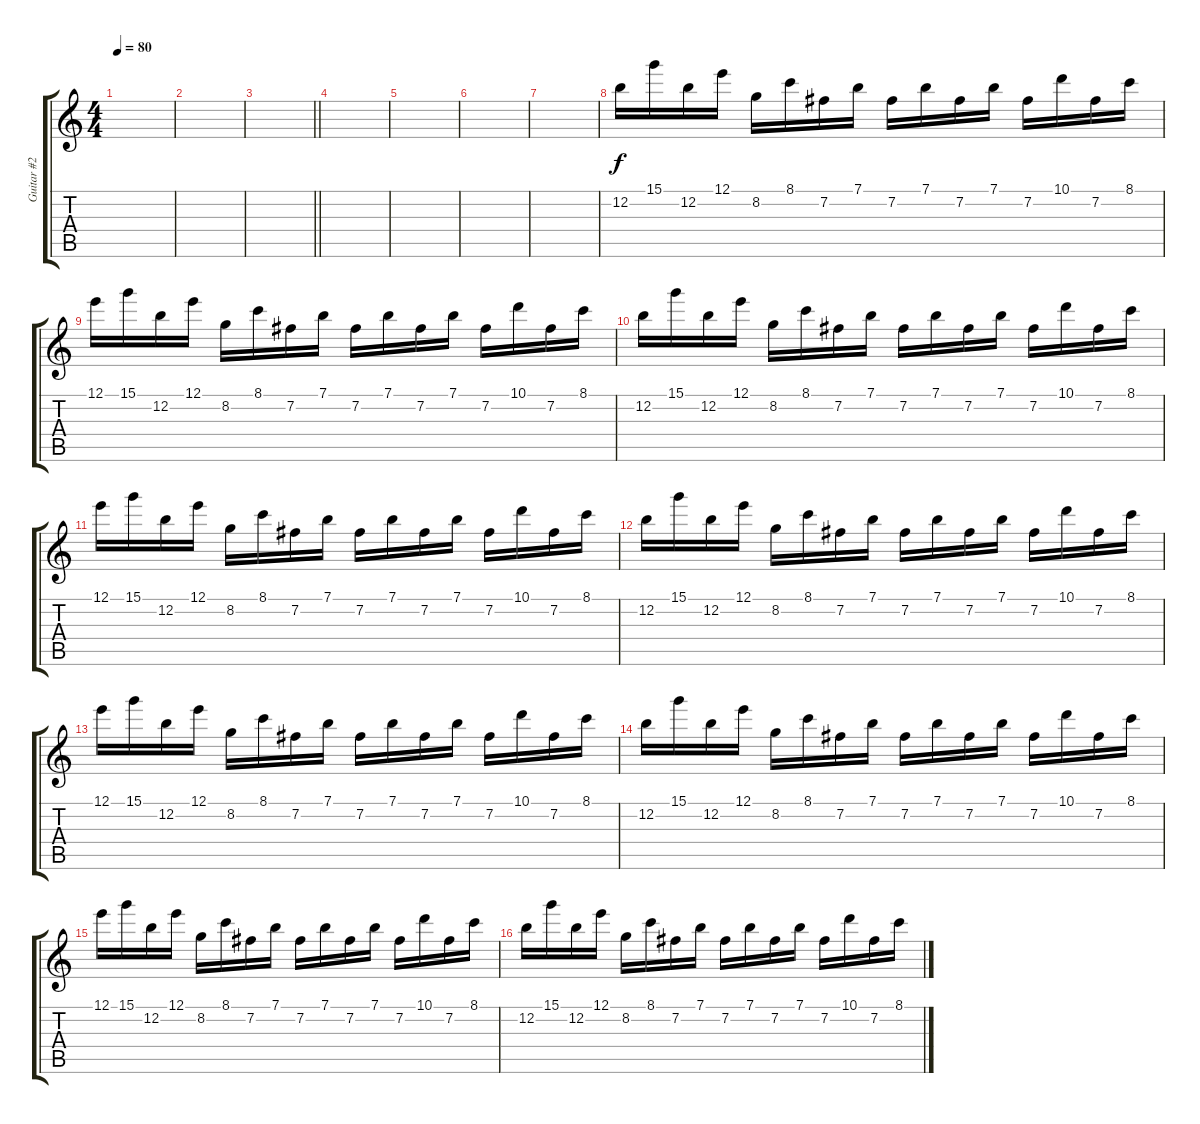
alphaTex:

\track ("Guitar #2" "Guitar #2") {instrument distortionguitar}
\staff {score tabs}
\tuning (E4 B3 G3 D3 A2 E2) {hide}
\ts (4 4)
\tempo 80
\clef g2
\ks c
|
|
\barLineRight lightlight
|
\section ("" "")
|
|
|
|
12.2.16 15.1.16 12.2.16 12.1.16 8.2.16 8.1.16 7.2.16 7.1.16 7.2.16 7.1.16 7.2.16 7.1.16 7.2.16 10.1.16 7.2.16 8.1.16 |
12.1.16 15.1.16 12.2.16 12.1.16 8.2.16 8.1.16 7.2.16 7.1.16 7.2.16 7.1.16 7.2.16 7.1.16 7.2.16 10.1.16 7.2.16 8.1.16 |
12.2.16 15.1.16 12.2.16 12.1.16 8.2.16 8.1.16 7.2.16 7.1.16 7.2.16 7.1.16 7.2.16 7.1.16 7.2.16 10.1.16 7.2.16 8.1.16 |
12.1.16 15.1.16 12.2.16 12.1.16 8.2.16 8.1.16 7.2.16 7.1.16 7.2.16 7.1.16 7.2.16 7.1.16 7.2.16 10.1.16 7.2.16 8.1.16 |
12.2.16 15.1.16 12.2.16 12.1.16 8.2.16 8.1.16 7.2.16 7.1.16 7.2.16 7.1.16 7.2.16 7.1.16 7.2.16 10.1.16 7.2.16 8.1.16 |
12.1.16 15.1.16 12.2.16 12.1.16 8.2.16 8.1.16 7.2.16 7.1.16 7.2.16 7.1.16 7.2.16 7.1.16 7.2.16 10.1.16 7.2.16 8.1.16 |
12.2.16 15.1.16 12.2.16 12.1.16 8.2.16 8.1.16 7.2.16 7.1.16 7.2.16 7.1.16 7.2.16 7.1.16 7.2.16 10.1.16 7.2.16 8.1.16 |
12.1.16 15.1.16 12.2.16 12.1.16 8.2.16 8.1.16 7.2.16 7.1.16 7.2.16 7.1.16 7.2.16 7.1.16 7.2.16 10.1.16 7.2.16 8.1.16 |
12.2.16 15.1.16 12.2.16 12.1.16 8.2.16 8.1.16 7.2.16 7.1.16 7.2.16 7.1.16 7.2.16 7.1.16 7.2.16 10.1.16 7.2.16 8.1.16
